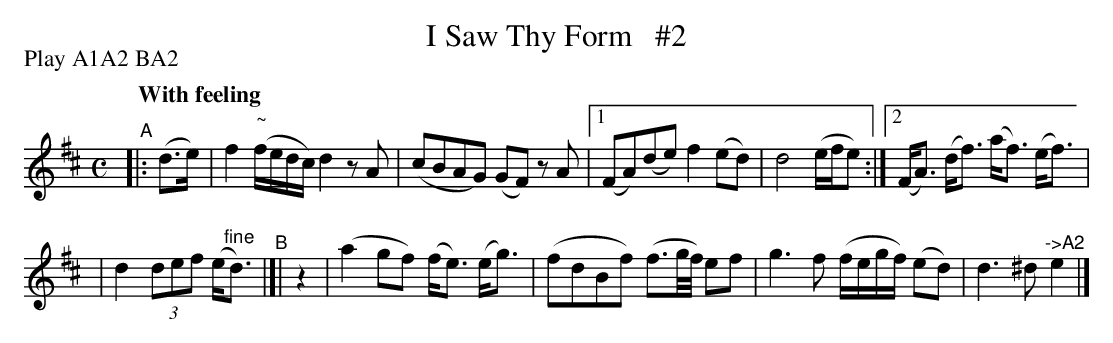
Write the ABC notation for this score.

X:1
T: I Saw Thy Form   #2
Q: "With feeling"
P: Play A1A2 BA2
M: C
L: 1/8
K: D
"^A"|: (d>e) \
| f2 "~"(f/e/d/c/) d2zA | (cBAG) (GF) zA |\
[1 (FA)(de) f2(ed) | d4 (e/f/e) :|[2 (F<A) (d<f) (a<f) (e<f) |
| d2 (3def (e<"^fine"d) "^B"|[| z2 | (a2gf) (f<e) (e<g) \
| (fdBf) (f3/2g/4f/4) ef | g3f (f/e/g/f/) (ed) | d3^d "^->A2"e2 |]
